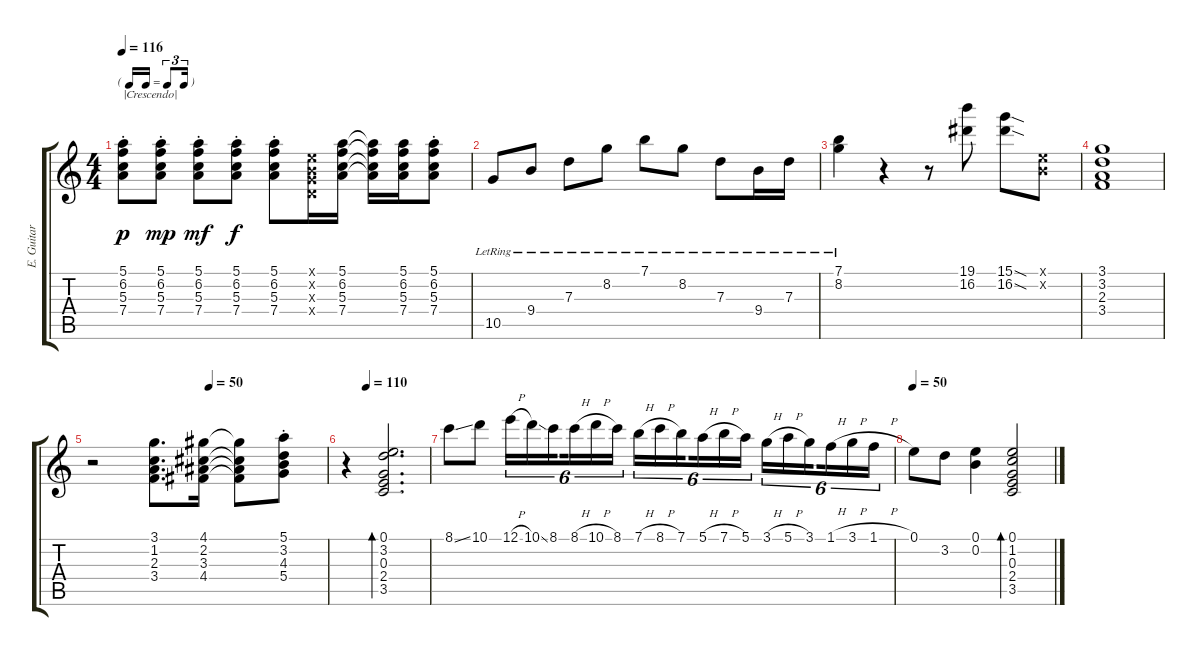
\track ("E. Guitar" "E. Guitar") {instrument electricguitarjazz}
\staff {score tabs}
\tuning (E4 B3 G3 D3 A2 E2) {hide}
\ts (4 4)
\tf triplet16th
\tempo 116
\clef g2
\ks c
(5.1{st} 6.2{st} 5.3{st} 7.4{st}).8{txt "|Crescendo|" dy p} (5.1{st} 6.2{st} 5.3{st} 7.4{st}).8{dy mp} (5.1{st} 6.2{st} 5.3{st} 7.4{st}).8{dy mf} (5.1{st} 6.2{st} 5.3{st} 7.4{st}).8{dy f} (5.1{st} 6.2{st} 5.3{st} 7.4{st}).8 (0.1{x} 0.2{x} 0.3{x} 0.4{x}).16 (5.1 6.2 5.3 7.4).16 (5.1{t} 6.2{t} 5.3{t} 7.4{t}).16 (5.1 6.2 5.3 7.4).16 (5.1{st} 6.2{st} 5.3{st} 7.4{st}).8 |
10.5{lr}.8 9.4{lr}.8 7.3{lr}.8 8.2{lr}.8 7.1{lr}.8 8.2{lr}.8 7.3{lr}.8 9.4{lr}.16 7.3{lr}.16 |
(7.1{lr} 8.2{lr}).4 r.4 r.8 (19.1 16.2).8 (15.1{sod} 16.2{sod}).8 (0.1{x} 0.2{x}).8 |
(3.1 3.2 2.3 3.4).1 |
\tempo (50 0.5)
r.2 (3.1 1.2 2.3 3.4).8{d} (4.1 2.2 3.3 4.4).16 (4.1{t} 2.2{t} 3.3{t} 4.4{t}).8 (5.1{st} 3.2{st} 4.3{st} 5.4{st}).8 |
\tempo (110 0.25)
r.4 (0.1 3.2 0.3 2.4 3.5).2{d bd 240} |
8.1{ss}.8 10.1.8 12.1{h}.16{tu (6 4)} 10.1{ss}.16{tu (6 4)} 8.1.16{tu (6 4) beam splitsecondary} 8.1{h}.16{tu (6 4)} 10.1{h}.16{tu (6 4)} 8.1.16{tu (6 4)} 7.1{h}.16{tu (6 4)} 8.1{h}.16{tu (6 4)} 7.1.16{tu (6 4) beam splitsecondary} 5.1{h}.16{tu (6 4)} 7.1{h}.16{tu (6 4)} 5.1.16{tu (6 4)} 3.1{h}.16{tu (6 4)} 5.1{h}.16{tu (6 4)} 3.1.16{tu (6 4) beam splitsecondary} 1.1{h}.16{tu (6 4)} 3.1{h}.16{tu (6 4)} 1.1{h}.16{tu (6 4)} |
\tempo 50
0.1.8 3.2.8 (0.1 0.2).4 (0.1 1.2 0.3 2.4 3.5).2{bd 240}
